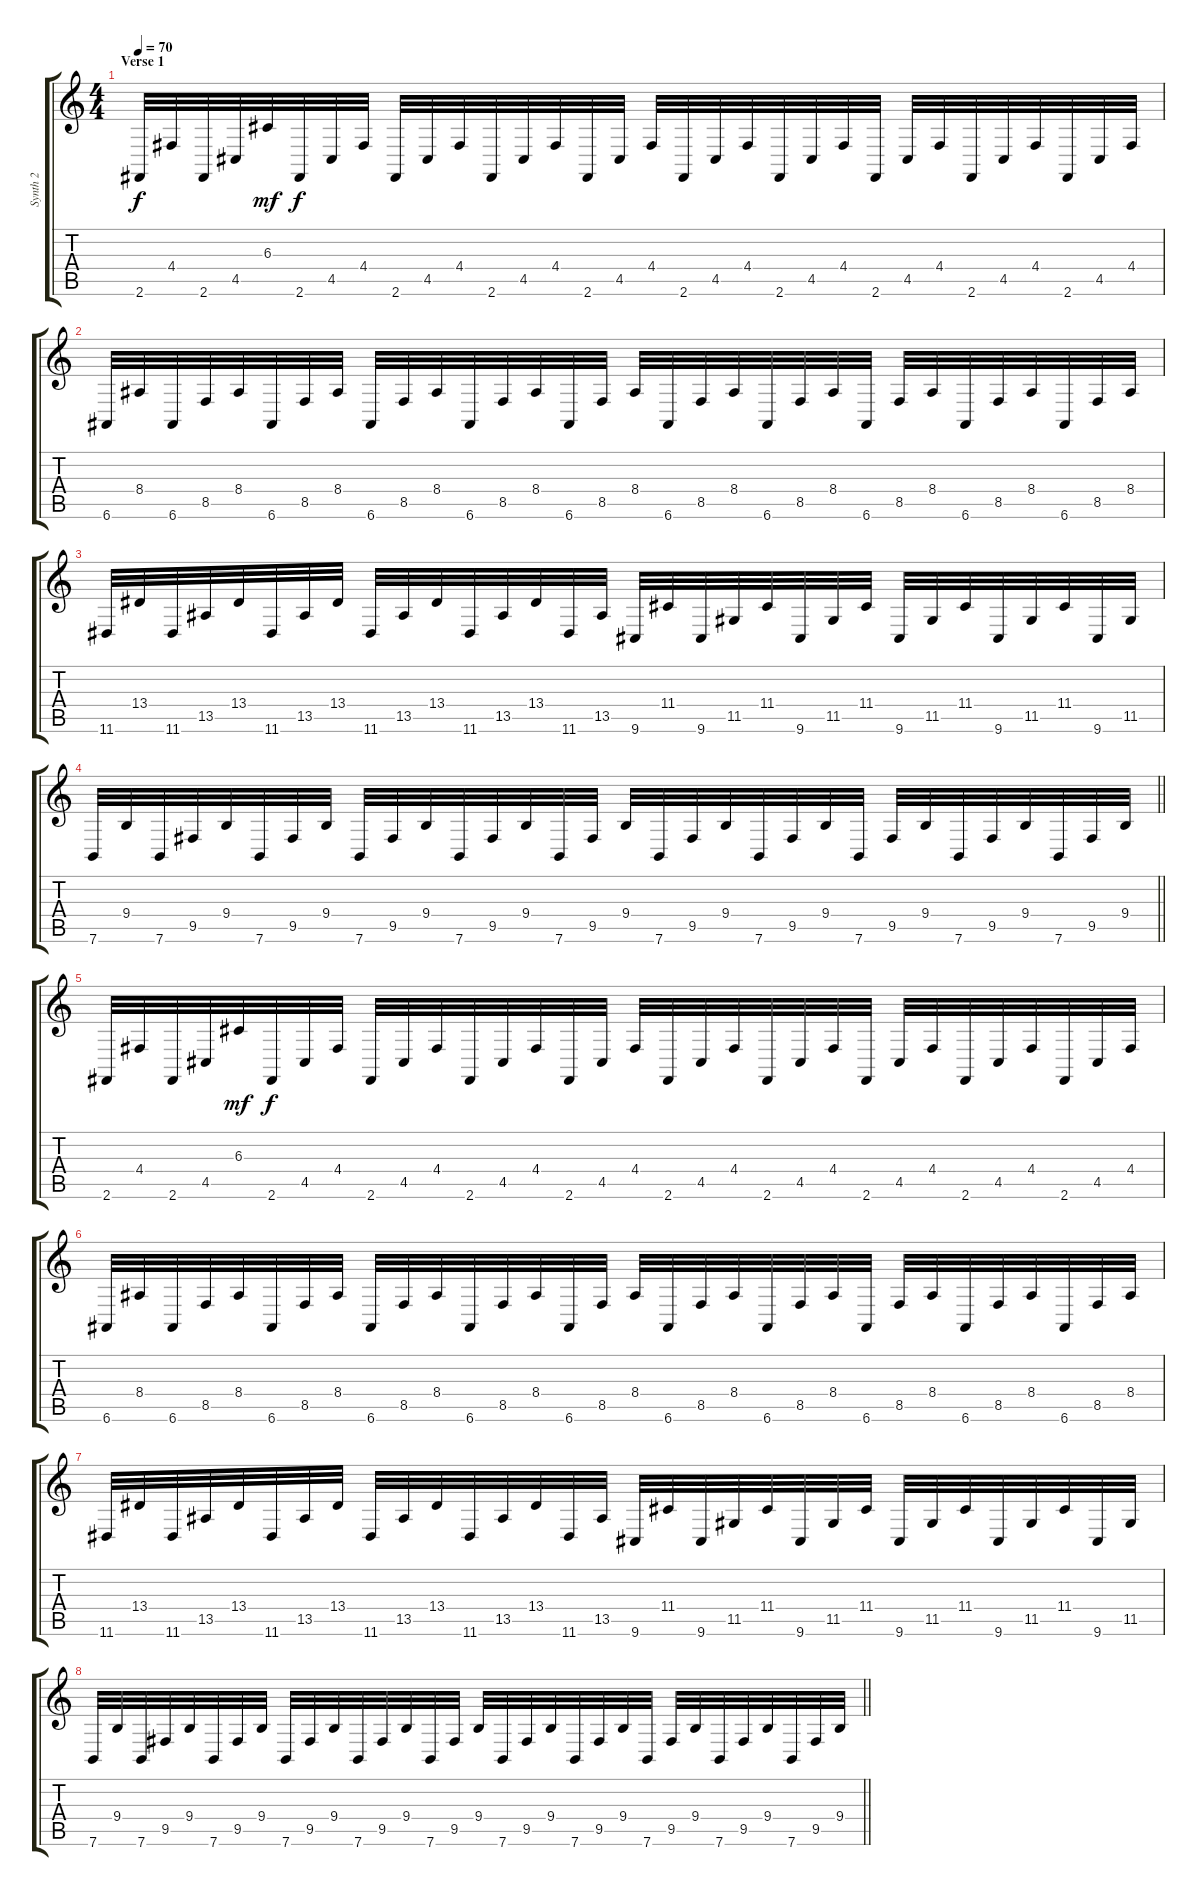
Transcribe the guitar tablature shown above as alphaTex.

\track ("Synth 2" "Synth 2") {instrument lead2sawtooth}
\staff {score tabs}
\tuning (E4 B3 G3 D3 A2 E2) {hide}
\ts (4 4)
\section ("" "Verse 1")
\tempo 70
\clef g2
\ks c
2.6.32{dy f} 4.4.32 2.6.32 4.5.32 6.3.32{dy mf} 2.6.32{dy f} 4.5.32 4.4.32 2.6.32 4.5.32 4.4.32 2.6.32 4.5.32 4.4.32 2.6.32 4.5.32 4.4.32 2.6.32 4.5.32 4.4.32 2.6.32 4.5.32 4.4.32 2.6.32 4.5.32 4.4.32 2.6.32 4.5.32 4.4.32 2.6.32 4.5.32 4.4.32 |
6.6.32 8.4.32 6.6.32 8.5.32 8.4.32 6.6.32 8.5.32 8.4.32 6.6.32 8.5.32 8.4.32 6.6.32 8.5.32 8.4.32 6.6.32 8.5.32 8.4.32 6.6.32 8.5.32 8.4.32 6.6.32 8.5.32 8.4.32 6.6.32 8.5.32 8.4.32 6.6.32 8.5.32 8.4.32 6.6.32 8.5.32 8.4.32 |
11.6.32 13.4.32 11.6.32 13.5.32 13.4.32 11.6.32 13.5.32 13.4.32 11.6.32 13.5.32 13.4.32 11.6.32 13.5.32 13.4.32 11.6.32 13.5.32 9.6.32 11.4.32 9.6.32 11.5.32 11.4.32 9.6.32 11.5.32 11.4.32 9.6.32 11.5.32 11.4.32 9.6.32 11.5.32 11.4.32 9.6.32 11.5.32 |
\barLineRight lightlight
7.6.32 9.4.32 7.6.32 9.5.32 9.4.32 7.6.32 9.5.32 9.4.32 7.6.32 9.5.32 9.4.32 7.6.32 9.5.32 9.4.32 7.6.32 9.5.32 9.4.32 7.6.32 9.5.32 9.4.32 7.6.32 9.5.32 9.4.32 7.6.32 9.5.32 9.4.32 7.6.32 9.5.32 9.4.32 7.6.32 9.5.32 9.4.32 |
2.6.32 4.4.32 2.6.32 4.5.32 6.3.32{dy mf} 2.6.32{dy f} 4.5.32 4.4.32 2.6.32 4.5.32 4.4.32 2.6.32 4.5.32 4.4.32 2.6.32 4.5.32 4.4.32 2.6.32 4.5.32 4.4.32 2.6.32 4.5.32 4.4.32 2.6.32 4.5.32 4.4.32 2.6.32 4.5.32 4.4.32 2.6.32 4.5.32 4.4.32 |
6.6.32 8.4.32 6.6.32 8.5.32 8.4.32 6.6.32 8.5.32 8.4.32 6.6.32 8.5.32 8.4.32 6.6.32 8.5.32 8.4.32 6.6.32 8.5.32 8.4.32 6.6.32 8.5.32 8.4.32 6.6.32 8.5.32 8.4.32 6.6.32 8.5.32 8.4.32 6.6.32 8.5.32 8.4.32 6.6.32 8.5.32 8.4.32 |
11.6.32 13.4.32 11.6.32 13.5.32 13.4.32 11.6.32 13.5.32 13.4.32 11.6.32 13.5.32 13.4.32 11.6.32 13.5.32 13.4.32 11.6.32 13.5.32 9.6.32 11.4.32 9.6.32 11.5.32 11.4.32 9.6.32 11.5.32 11.4.32 9.6.32 11.5.32 11.4.32 9.6.32 11.5.32 11.4.32 9.6.32 11.5.32 |
\barLineRight lightlight
7.6.32 9.4.32 7.6.32 9.5.32 9.4.32 7.6.32 9.5.32 9.4.32 7.6.32 9.5.32 9.4.32 7.6.32 9.5.32 9.4.32 7.6.32 9.5.32 9.4.32 7.6.32 9.5.32 9.4.32 7.6.32 9.5.32 9.4.32 7.6.32 9.5.32 9.4.32 7.6.32 9.5.32 9.4.32 7.6.32 9.5.32 9.4.32
